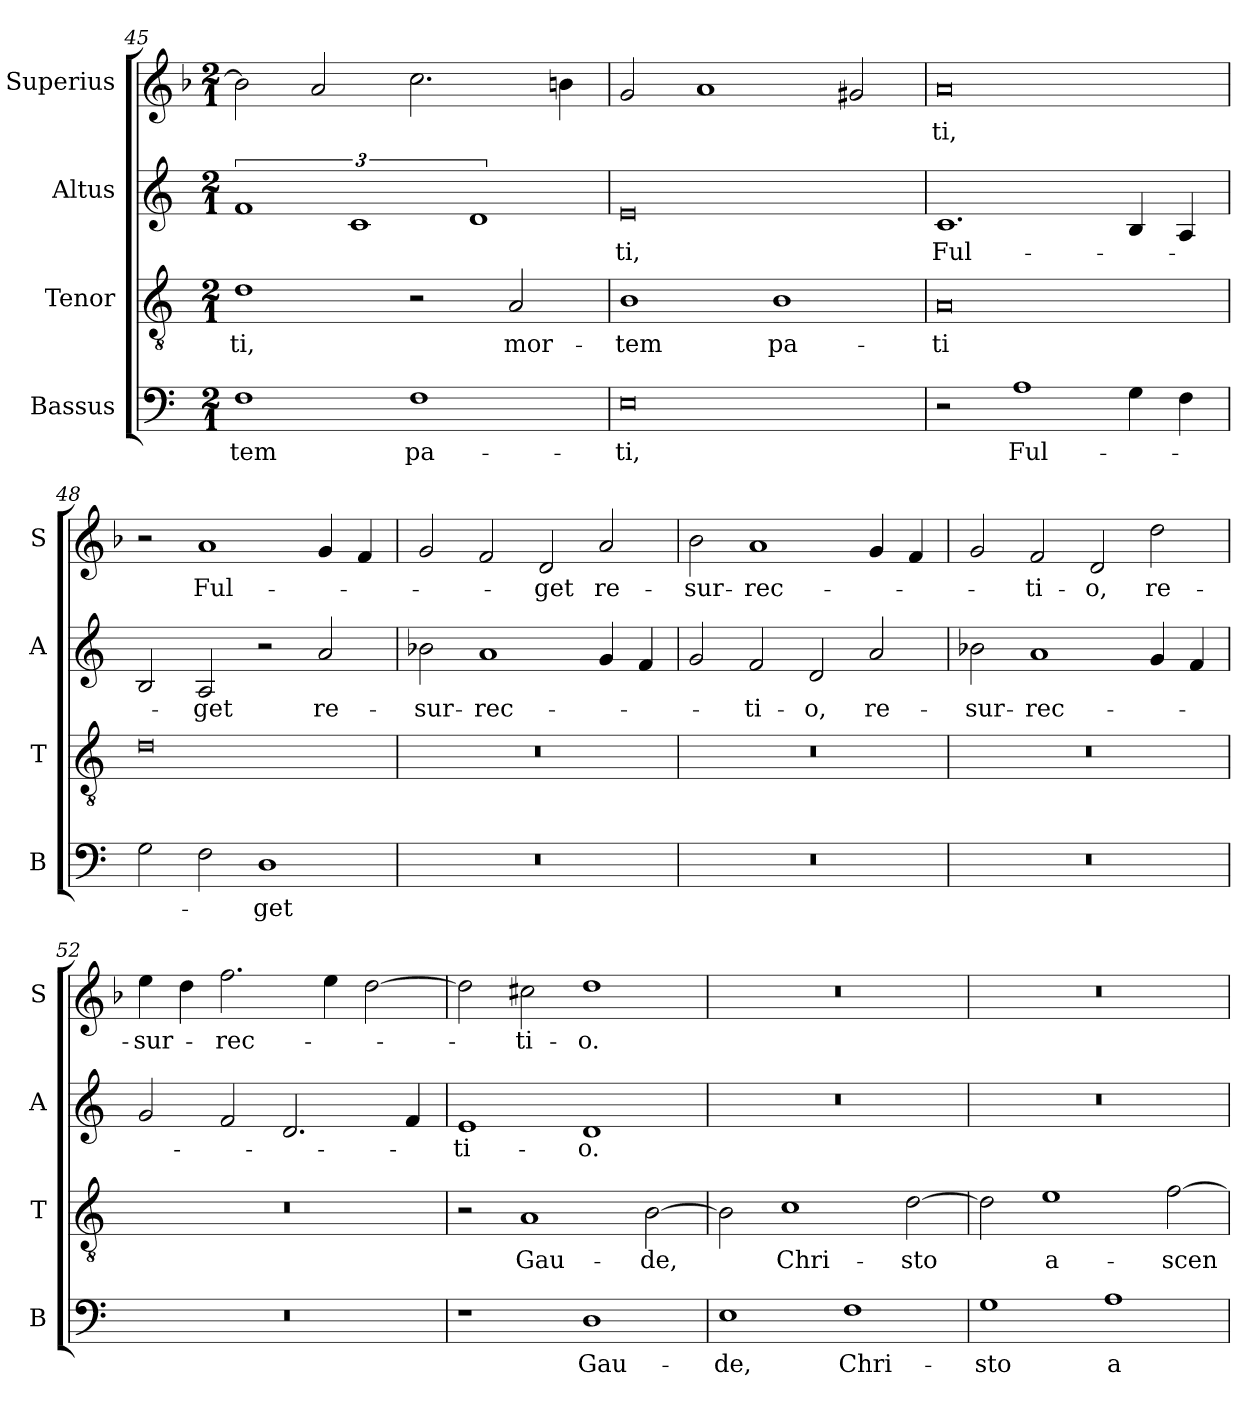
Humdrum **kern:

**kern	**text	**kern	**text	**kern	**text	**kern	**text
*part4	*part4	*part3	*part3	*part2	*part2	*part1	*part1
*staff4	*staff4	*staff3	*staff3	*staff2	*staff2	*staff1	*staff1
*I"Bassus	*	*I"Tenor	*	*I"Altus	*	*I"Superius	*
*I'B	*	*I'T	*	*I'A	*	*I'S	*
*clefF4	*	*clefGv2	*	*clefG2	*	*clefG2	*
*k[]	*	*k[]	*	*k[]	*	*k[b-]	*
*M2/1	*	*M2/1	*	*M2/1	*	*M2/1	*
=45	=45	=45	=45	=45	=45	=45	=45
1F	-tem	1d	-ti,	3%2f	.	2b\]	.
.	.	.	.	.	.	2a/	.
.	.	.	.	3%2c	.	.	.
1F	pa-	2r	.	.	.	2.cc\	.
.	.	.	.	3%2d	.	.	.
.	.	2A/	mor-	.	.	.	.
.	.	.	.	.	.	4bn\	.
=46	=46	=46	=46	=46	=46	=46	=46
0E	-ti,	1B	-tem	0e	-ti,	2g/	.
.	.	.	.	.	.	1a	.
.	.	1B	pa-	.	.	.	.
.	.	.	.	.	.	2g#X/	.
=47	=47	=47	=47	=47	=47	=47	=47
2r	.	0A	-ti	1.c	Ful-	0a	-ti,
1A	Ful-	.	.	.	.	.	.
4G\	.	.	.	4B/	.	.	.
4F\	.	.	.	4A/	.	.	.
=48	=48	=48	=48	=48	=48	=48	=48
2G\	.	0d	.	2B/	.	2r	.
2F\	.	.	.	2A/	-get	1a	Ful-
1D	-get	.	.	2r	.	.	.
.	.	.	.	2a/	re-	4g/	.
.	.	.	.	.	.	4f/	.
=49	=49	=49	=49	=49	=49	=49	=49
0r	.	0r	.	2b-X\	-sur-	2g/	.
.	.	.	.	1a	-rec-	2f/	.
.	.	.	.	.	.	2d/	-get
.	.	.	.	4g/	.	2a/	re-
.	.	.	.	4f/	.	.	.
=50	=50	=50	=50	=50	=50	=50	=50
0r	.	0r	.	2g/	.	2b-\	-sur-
.	.	.	.	2f/	-ti-	1a	-rec-
.	.	.	.	2d/	-o,	.	.
.	.	.	.	2a/	re-	4g/	.
.	.	.	.	.	.	4f/	.
=51	=51	=51	=51	=51	=51	=51	=51
0r	.	0r	.	2b-X\	-sur-	2g/	.
.	.	.	.	1a	-rec-	2f/	-ti-
.	.	.	.	.	.	2d/	-o,
.	.	.	.	4g/	.	2dd\	re-
.	.	.	.	4f/	.	.	.
=52	=52	=52	=52	=52	=52	=52	=52
0r	.	0r	.	2g/	.	4ee\	-sur-
.	.	.	.	.	.	4dd\	.
.	.	.	.	2f/	.	2.ff\	-rec-
.	.	.	.	2.d/	.	.	.
.	.	.	.	.	.	4ee\	.
.	.	.	.	.	.	[2dd\	.
.	.	.	.	4f/	.	.	.
=53	=53	=53	=53	=53	=53	=53	=53
1r	.	2r	.	1e	-ti-	2dd\]	.
.	.	1A	Gau-	.	.	2cc#X\	-ti-
1D	Gau-	.	.	1d	-o.	1dd	-o.
.	.	[2B\	-de,	.	.	.	.
=54	=54	=54	=54	=54	=54	=54	=54
1E	-de,	2B\]	.	0r	.	0r	.
.	.	1c	Chri-	.	.	.	.
1F	Chri-	.	.	.	.	.	.
.	.	[2d\	-sto	.	.	.	.
=55	=55	=55	=55	=55	=55	=55	=55
1G	-sto	2d\]	.	0r	.	0r	.
.	.	1e	a-	.	.	.	.
1A	a-	.	.	.	.	.	.
.	.	[2f\	-scen-	.	.	.	.
=	=	=	=	=	=	=	=
*-	*-	*-	*-	*-	*-	*-	*-
